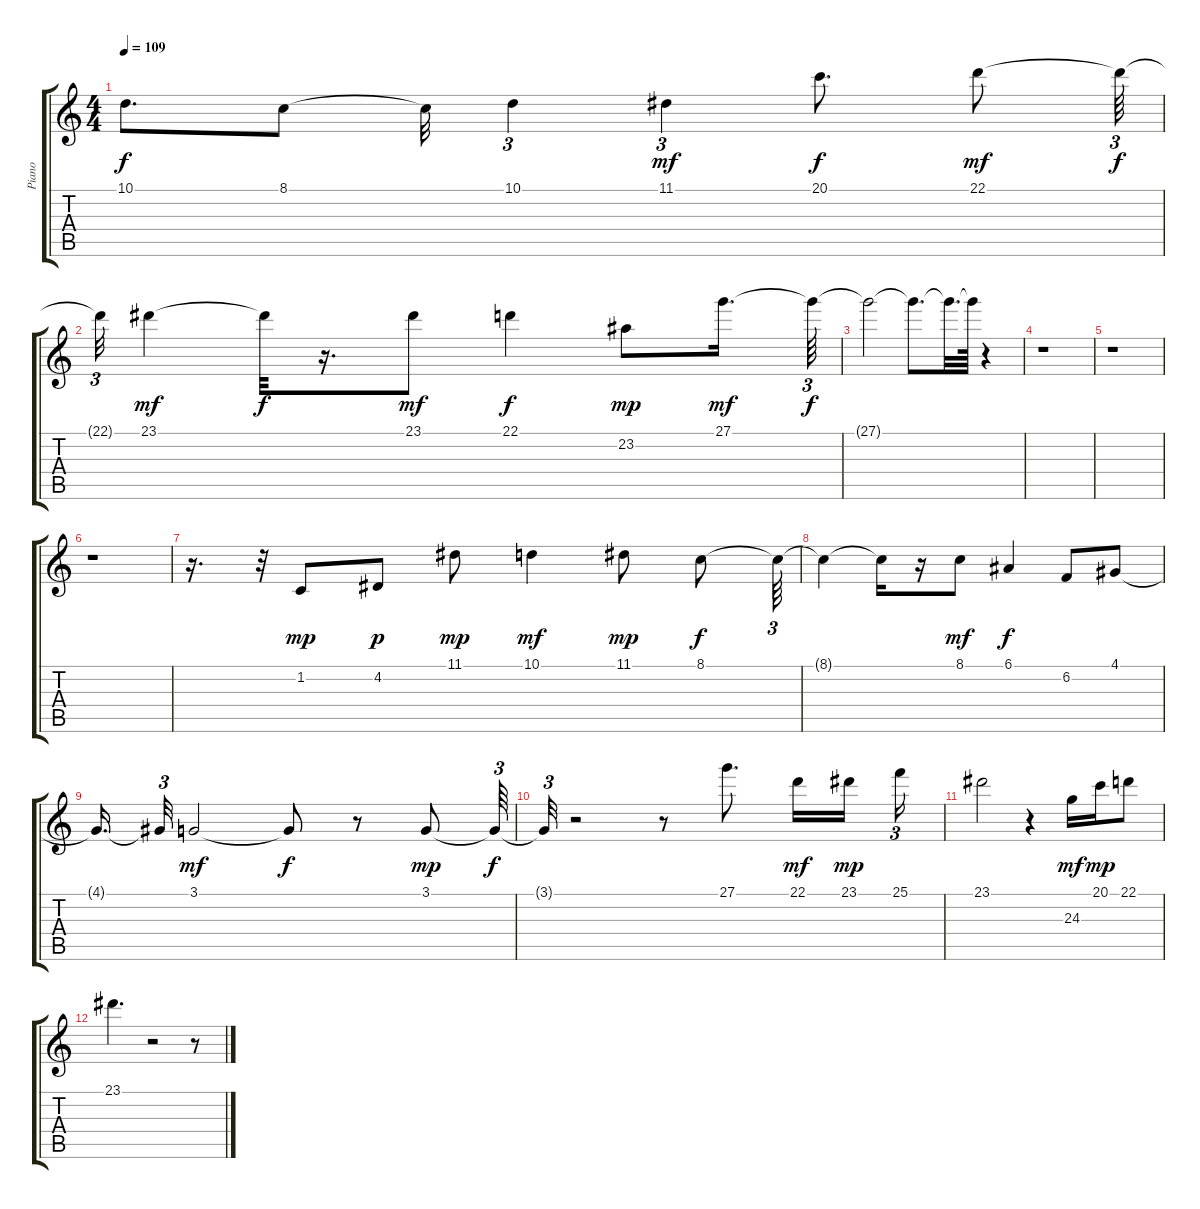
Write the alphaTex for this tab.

\track ("Piano" "Piano") {instrument brightacousticpiano}
\staff {score tabs}
\tuning (E4 B3 G3 D3 A2 E2) {hide}
\ts (4 4)
\tempo 109
\clef g2
\ks c
10.1{t}.8{d dy f} 8.1.8 8.1{t}.32 10.1.4{tu (3 2)} 11.1.4{tu (3 2) dy mf} 20.1.8{d dy f} 22.1.8{dy mf} 22.1{t}.64{tu (3 2) dy f} |
22.1{t}.32{tu (3 2)} 23.1.4{dy mf} 23.1{t}.32{dy f} r.16{d} 23.1.8{dy mf} 22.1.4{dy f} 23.2.8{dy mp} 27.1.16{d dy mf} 27.1{t}.64{tu (3 2) dy f} |
27.1{t}.2 27.1{t}.8{d} 27.1{t}.32{d} 27.1{t}.64 r.4 |
r.1 |
r.1 |
r.1 |
r.16{d} r.32{tu (3 2)} 1.2.8{dy mp} 4.2.8{dy p} 11.1.8{dy mp} 10.1.4{dy mf} 11.1.8{dy mp} 8.1.8{dy f} 8.1{t}.64{tu (3 2)} |
8.1{t}.4 8.1{t}.16 r.16 8.1.8{dy mf} 6.1.4{dy f} 6.2.8 4.1.8 |
4.1{t}.16{d} 4.1{t}.32{tu (3 2)} 3.1.2{dy mf} 3.1{t}.8{dy f} r.8 3.1.8{dy mp} 3.1{t}.64{tu (3 2) dy f} |
3.1{t}.32{tu (3 2)} r.2 r.8 27.1.8{d} 22.1.16{dy mf} 23.1.16{dy mp beam splitsecondary} 25.1.16{tu (3 2)} |
23.1.2 r.4 24.3.16{dy mf} 20.1.16{dy mp} 22.1.8 |
23.1.4{d} r.2 r.8
